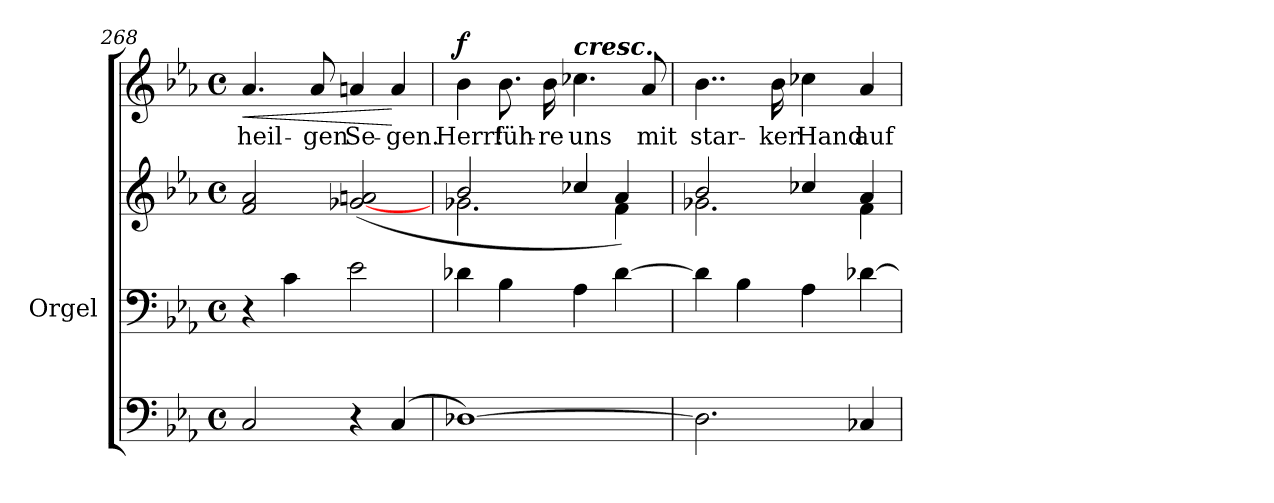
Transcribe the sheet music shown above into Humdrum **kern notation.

**kern	**kern	**kern	**kern	**text	**dynam
*part3	*part2	*part2	*part1	*part1	*part1
*staff4	*staff3	*staff2	*staff1	*staff1	*staff1
*	*I"Orgel	*	*	*	*
*	*I'Org.	*	*	*	*
*clefF4	*clefF4	*clefG2	*clefG2	*	*
*k[b-e-a-]	*k[b-e-a-]	*k[b-e-a-]	*k[b-e-a-]	*	*
*E-:	*E-:	*E-:	*E-:	*	*
*M4/4	*M4/4	*M4/4	*M4/4	*	*
*met(c)	*met(c)	*met(c)	*met(c)	*	*
=268	=268	=268	=268	=268	=268
!	!	!	!	!LO:LY:b	!LO:HP:b
2C/	4r	2f/ 2a-/	4.a-/	heil-	<
.	4c\	.	.	.	.
!	!	!	!	!LO:LY:b	!
.	.	.	8a-/	-gen	.
!	!	!	!	!LO:LY:b	!
4r	2e-\	([2g-X/ 2an/	4an/	Se-	.
!	!	!	!	!LO:LY:b	!
(<4C/	.	.	4a/	-gen.	[
!!LO:LB:g=z
=269	=269	=269	=269	=269	=269
*	*	*^	*	*	*
!	!	!	!	!	!LO:LY:b	!LO:DY:a
[1D-X)	4d-X\	2b-/	2.g-X\	4b-\	Herr!	f
!	!	!	!	!	!LO:LY:b	!
.	4B-\	.	.	8.b-\	füh-	.
!	!	!	!	!	!LO:LY:b	!
.	.	.	.	16b-\	-re	.
!	!	!	!	!LO:TX:a:Bi:t=cresc.	!	!
!	!	!	!	!	!LO:LY:b	!
.	4A-\	4cc-X/	.	4.cc-X\	uns	.
.	[4d-\	4a-/)	4f\	.	.	.
!	!	!	!	!	!LO:LY:b	!
.	.	.	.	8a-/	mit	.
=270	=270	=270	=270	=270	=270	=270
!	!	!	!	!	!LO:LY:b	!
2.D-\]	4d-\]	2b-/	2.g-X\	4..b-\	star-	.
.	4B-\	.	.	.	.	.
!	!	!	!	!	!LO:LY:b	!
.	.	.	.	16b-\	-ker	.
!	!	!	!	!	!LO:LY:b	!
.	4A-\	4cc-X/	.	4cc-X\	Hand	.
!	!	!	!	!	!LO:LY:b	!
4C-X/	[4d-X\	4a-/	4f\	4a-/	auf	.
*	*	*v	*v	*	*	*
=	=	=	=	=	=
*-	*-	*-	*-	*-	*-
